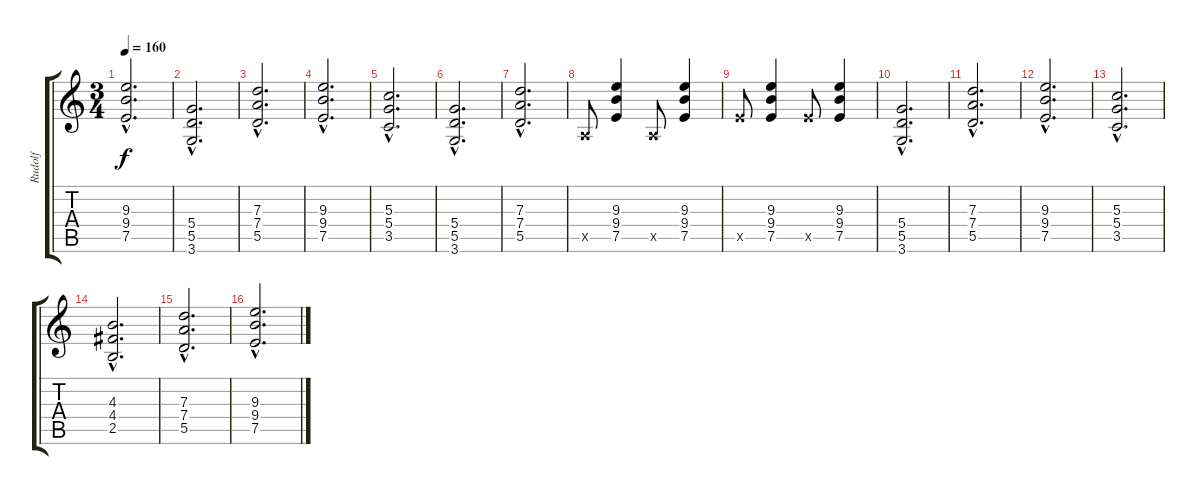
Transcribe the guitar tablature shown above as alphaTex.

\track ("Rudolf" "Rudolf") {instrument distortionguitar}
\staff {score tabs}
\tuning (E4 B3 G3 D3 A2 E2) {hide}
\ts (3 4)
\tempo 160
\clef g2
\ks c
(9.3{hac t} 9.4{hac t} 7.5{hac t}).2{d dy f} |
(5.4{hac} 5.5{hac} 3.6{hac}).2{d} |
(7.3{hac} 7.4{hac} 5.5{hac}).2{d} |
(9.3{hac} 9.4{hac} 7.5{hac}).2{d} |
(5.3{hac} 5.4{hac} 3.5{hac}).2{d} |
(5.4{hac} 5.5{hac} 3.6{hac}).2{d} |
(7.3{hac} 7.4{hac} 5.5{hac}).2{d} |
0.5{x}.8 (9.3 9.4 7.5).4 0.5{x}.8 (9.3 9.4 7.5).4 |
7.5{x}.8 (9.3 9.4 7.5).4 7.5{x}.8 (9.3 9.4 7.5).4 |
(5.4{hac} 5.5{hac} 3.6{hac}).2{d} |
(7.3{hac} 7.4{hac} 5.5{hac}).2{d} |
(9.3{hac} 9.4{hac} 7.5{hac}).2{d} |
(5.3{hac} 5.4{hac} 3.5{hac}).2{d} |
(4.3{hac} 4.4{hac} 2.5{hac}).2{d} |
(7.3{hac} 7.4{hac} 5.5{hac}).2{d} |
(9.3{hac} 9.4{hac} 7.5{hac}).2{d}
